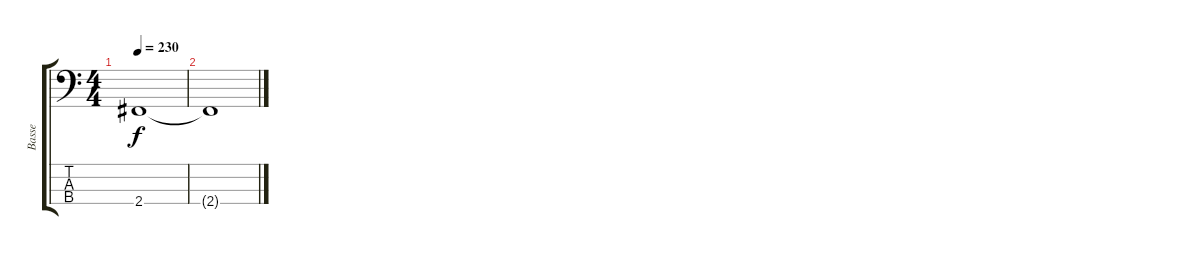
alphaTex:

\track ("Basse" "Basse") {instrument electricbassfinger}
\staff {score tabs}
\tuning (G2 D2 A1 E1) {hide}
\ts (4 4)
\tempo 230
\clef f4
\ks c
2.4{t}.1{dy f} |
2.4{t}.1
